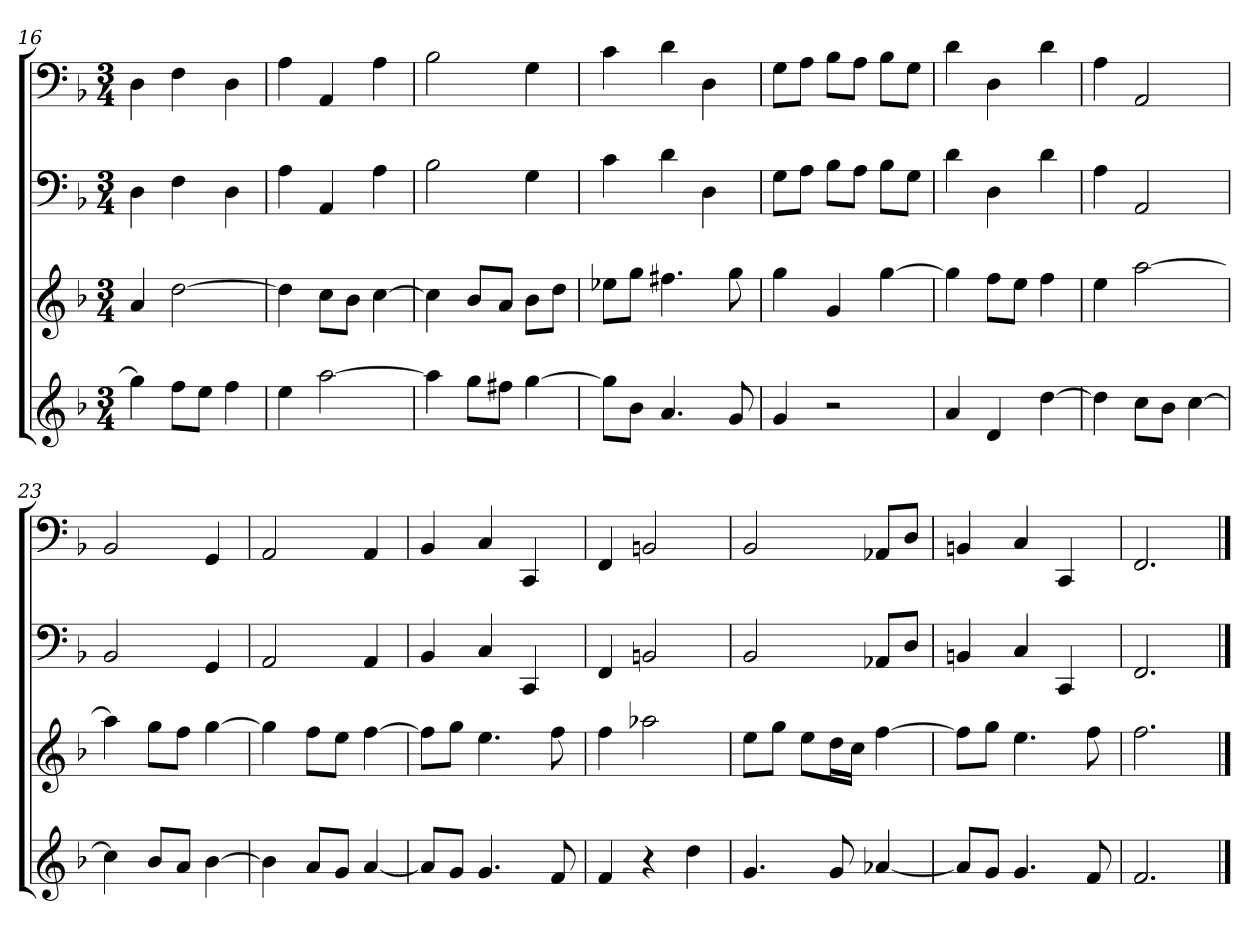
**kern	**kern	**kern	**kern
*part4	*part3	*part2	*part1
*staff4	*staff3	*staff2	*staff1
*k[b-]	*k[b-]	*k[b-]	*k[b-]
*F:	*F:	*F:	*F:
*M3/4	*M3/4	*M3/4	*M3/4
=16	=16	=16	=16
4gg]	4a	4D	4D
8ffL	[2dd	4F	4F
8eeJ	.	.	.
4ff	.	4D	4D
=17	=17	=17	=17
4ee	4dd]	4A	4A
[2aa	8ccL	4AA	4AA
.	8b-J	.	.
.	[4cc	4A	4A
=18	=18	=18	=18
4aa]	4cc]	2B-	2B-
8ggL	8b-L	.	.
8ff#XJ	8aJ	.	.
[4gg	8b-L	4G	4G
.	8ddJ	.	.
=19	=19	=19	=19
8ggL]	8ee-XL	4c	4c
8b-J	8ggJ	.	.
4.a	4.ff#X	4d	4d
.	.	4D	4D
8g	8gg	.	.
=20	=20	=20	=20
4g	4gg	8GL	8GL
.	.	8AJ	8AJ
2r	4g	8B-L	8B-L
.	.	8AJ	8AJ
.	[4gg	8B-L	8B-L
.	.	8GJ	8GJ
=21	=21	=21	=21
4a	4gg]	4d	4d
4d	8ffL	4D	4D
.	8eeJ	.	.
[4dd	4ff	4d	4d
=22	=22	=22	=22
4dd]	4ee	4A	4A
8ccL	[2aa	2AA	2AA
8b-J	.	.	.
[4cc	.	.	.
=23	=23	=23	=23
4cc]	4aa]	2BB-	2BB-
8b-L	8ggL	.	.
8aJ	8ffJ	.	.
[4b-	[4gg	4GG	4GG
=24	=24	=24	=24
4b-]	4gg]	2AA	2AA
8aL	8ffL	.	.
8gJ	8eeJ	.	.
[4a	[4ff	4AA	4AA
=25	=25	=25	=25
8aL]	8ffL]	4BB-	4BB-
8gJ	8ggJ	.	.
4.g	4.ee	4C	4C
.	.	4CC	4CC
8f	8ff	.	.
=26	=26	=26	=26
4f	4ff	4FF	4FF
4r	2aa-X	2BBn	2BBn
4dd	.	.	.
=27	=27	=27	=27
4.g	8eeL	2BB-	2BB-
.	8ggJ	.	.
.	8eeL	.	.
8g	16ddL	.	.
.	16ccJJ	.	.
[4a-X	[4ff	8AA-XL	8AA-XL
.	.	8DJ	8DJ
=28	=28	=28	=28
8a-L]	8ffL]	4BBn	4BBn
8gJ	8ggJ	.	.
4.g	4.ee	4C	4C
.	.	4CC	4CC
8f	8ff	.	.
=29	=29	=29	=29
2.f	2.ff	2.FF	2.FF
==	==	==	==
*-	*-	*-	*-
